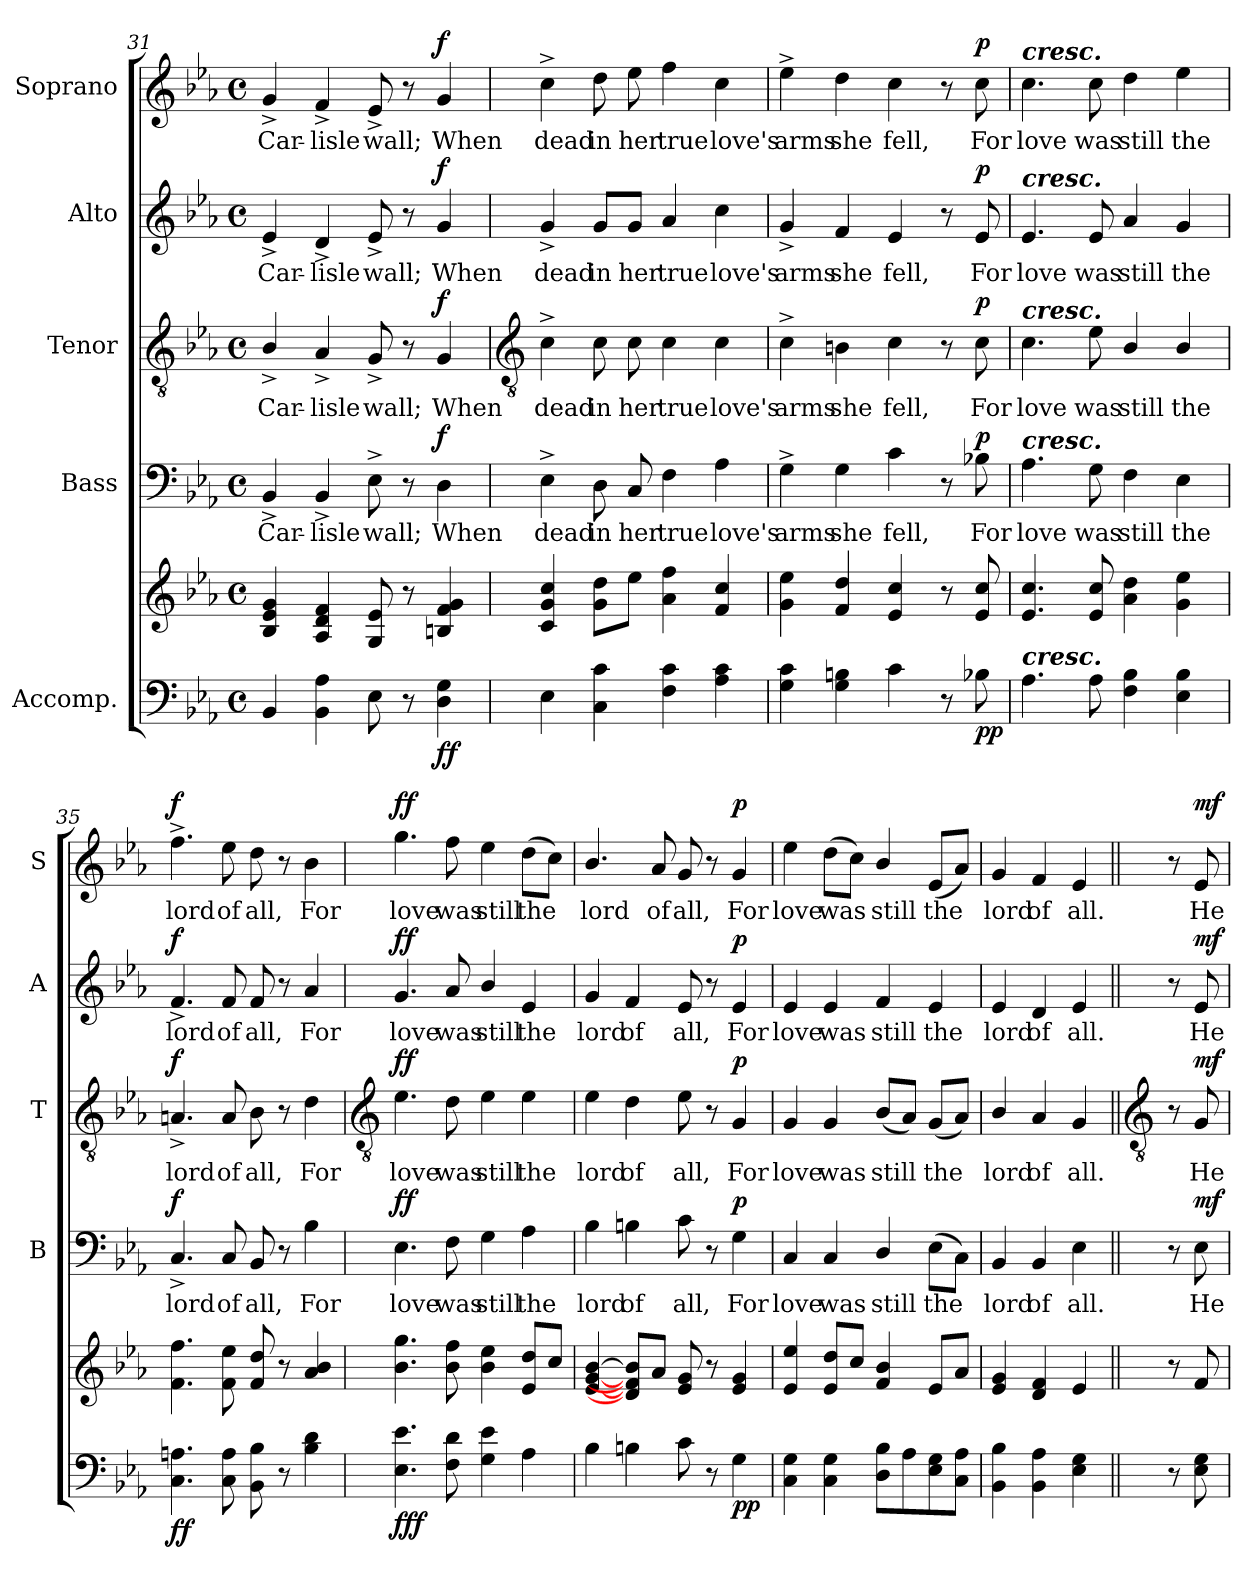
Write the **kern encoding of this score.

**kern	**kern	**dynam	**kern	**text	**dynam	**kern	**text	**dynam	**kern	**text	**dynam	**kern	**text	**dynam
*part5	*part5	*part5	*part4	*part4	*part4	*part3	*part3	*part3	*part2	*part2	*part2	*part1	*part1	*part1
*staff6	*staff5	*staff5/6	*staff4	*staff4	*staff4	*staff3	*staff3	*staff3	*staff2	*staff2	*staff2	*staff1	*staff1	*staff1
*I"Accomp.	*	*	*I"Bass	*	*	*I"Tenor	*	*	*I"Alto	*	*	*I"Soprano	*	*
*	*	*	*I'B	*	*	*I'T	*	*	*I'A	*	*	*I'S	*	*
*clefF4	*clefG2	*	*clefF4	*	*	*clefGv2	*	*	*clefG2	*	*	*clefG2	*	*
*k[b-e-a-]	*k[b-e-a-]	*	*k[b-e-a-]	*	*	*k[b-e-a-]	*	*	*k[b-e-a-]	*	*	*k[b-e-a-]	*	*
*E-:	*E-:	*	*E-:	*	*	*E-:	*	*	*E-:	*	*	*E-:	*	*
*M4/4	*M4/4	*	*M4/4	*	*	*M4/4	*	*	*M4/4	*	*	*M4/4	*	*
*met(c)	*met(c)	*	*met(c)	*	*	*met(c)	*	*	*met(c)	*	*	*met(c)	*	*
=31	=31	=31	=31	=31	=31	=31	=31	=31	=31	=31	=31	=31	=31	=31
!	!	!	!	!LO:LY:b	!	!	!LO:LY:b	!	!	!LO:LY:b	!	!	!LO:LY:b	!
4BB-	4B- 4e- 4g	.	4BB-^	Car-	.	4B-^/	Car-	.	4e-^	Car-	.	4g^	Car-	.
!	!	!	!	!LO:LY:b	!	!	!LO:LY:b	!	!	!LO:LY:b	!	!	!LO:LY:b	!
4BB- 4A-	4A- 4d 4f	.	4BB-^	-lisle	.	4A-^	-lisle	.	4d^	-lisle	.	4f^	-lisle	.
!	!	!	!	!LO:LY:b	!	!	!LO:LY:b	!	!	!LO:LY:b	!	!	!LO:LY:b	!
8E-	8G 8e-	.	8E-^	wall;	.	8G^	wall;	.	8e-^	wall;	.	8e-^	wall;	.
8r	8r	.	8r	.	.	8r	.	.	8r	.	.	8r	.	.
!	!	!LO:DY:b=2	!	!LO:LY:b	!	!	!LO:LY:b	!	!	!LO:LY:b	!	!	!LO:LY:b	!
!	!	!LO:DY:n=1:b	!	!	!LO:DY:b	!	!	!LO:DY:b	!	!	!LO:DY:b	!	!	!LO:DY:b
4D\ 4G\	4Bn 4f 4g	f f	4D	When	f	4G	When	f	4g	When	f	4g	When	f
!!LO:LB:g=z
=32	=32	=32	=32	=32	=32	=32	=32	=32	=32	=32	=32	=32	=32	=32
*	*	*	*	*	*	*clefGv2	*	*	*	*	*	*	*	*
!	!	!	!	!LO:LY:b	!	!	!LO:LY:b	!	!	!LO:LY:b	!	!	!LO:LY:b	!
4E-	4c 4g 4cc	.	4E-^	dead	.	4c^	dead	.	4g^	dead	.	4cc^	dead	.
!	!	!	!	!LO:LY:b	!	!	!LO:LY:b	!	!	!LO:LY:b	!	!	!LO:LY:b	!
4C 4c	8g 8ddL	.	8D	in	.	8c	in	.	8g/L	in	.	8dd	in	.
!	!	!	!	!LO:LY:b	!	!	!LO:LY:b	!	!	!LO:LY:b	!	!	!LO:LY:b	!
.	8ee-J	.	8C	her	.	8c	her	.	8g/J	her	.	8ee-	her	.
!	!	!	!	!LO:LY:b	!	!	!LO:LY:b	!	!	!LO:LY:b	!	!	!LO:LY:b	!
4F 4c	4a- 4ff	.	4F	true	.	4c	true	.	4a-	true	.	4ff	true	.
!	!	!	!	!LO:LY:b	!	!	!LO:LY:b	!	!	!LO:LY:b	!	!	!LO:LY:b	!
4A- 4c	4f 4cc	.	4A-	love's	.	4c	love's	.	4cc	love's	.	4cc	love's	.
=33	=33	=33	=33	=33	=33	=33	=33	=33	=33	=33	=33	=33	=33	=33
!	!	!	!	!LO:LY:b	!	!	!LO:LY:b	!	!	!LO:LY:b	!	!	!LO:LY:b	!
4G 4c	4g 4ee-	.	4G^	arms	.	4c^	arms	.	4g^	arms	.	4ee-^	arms	.
!	!	!	!	!LO:LY:b	!	!	!LO:LY:b	!	!	!LO:LY:b	!	!	!LO:LY:b	!
4G 4Bn	4f 4dd	.	4G	she	.	4Bn	she	.	4f	she	.	4dd	she	.
!	!	!	!	!LO:LY:b	!	!	!LO:LY:b	!	!	!LO:LY:b	!	!	!LO:LY:b	!
4c	4e- 4cc	.	4c	fell,	.	4c	fell,	.	4e-	fell,	.	4cc	fell,	.
8r	8r	.	8r	.	.	8r	.	.	8r	.	.	8r	.	.
!	!	!LO:DY:b=2	!	!LO:LY:b	!	!	!LO:LY:b	!	!	!LO:LY:b	!	!	!LO:LY:b	!
!	!	!LO:DY:n=1:b	!	!	!LO:DY:b	!	!	!LO:DY:b	!	!	!LO:DY:b	!	!	!LO:DY:b
8B-X	8e- 8cc	p p	8B-X	For	p	8c	For	p	8e-	For	p	8cc	For	p
=34	=34	=34	=34	=34	=34	=34	=34	=34	=34	=34	=34	=34	=34	=34
!	!	!	!	!	!	!	!	!	!	!	!	!LO:TX:a:Bi:t=cresc.	!	!
!	!	!	!	!	!	!	!	!	!LO:TX:a:Bi:t=cresc.	!	!	!	!	!
!	!	!	!	!	!	!LO:TX:a:Bi:t=cresc.	!	!	!	!	!	!	!	!
!	!	!	!LO:TX:a:Bi:t=cresc.	!	!	!	!	!	!	!	!	!	!	!
!LO:TX:a:Bi:t=cresc.	!	!	!	!	!	!	!	!	!	!	!	!	!	!
!	!	!	!	!LO:LY:b	!	!	!LO:LY:b	!	!	!LO:LY:b	!	!	!LO:LY:b	!
4.A-	4.e- 4.cc	.	4.A-	love	.	4.c	love	.	4.e-	love	.	4.cc	love	.
!	!	!	!	!LO:LY:b	!	!	!LO:LY:b	!	!	!LO:LY:b	!	!	!LO:LY:b	!
8A-	8e- 8cc	.	8G	was	.	8e-\	was	.	8e-	was	.	8cc	was	.
!	!	!	!	!LO:LY:b	!	!	!LO:LY:b	!	!	!LO:LY:b	!	!	!LO:LY:b	!
4F 4B-	4a- 4dd	.	4F	still	.	4B-/	still	.	4a-	still	.	4dd	still	.
!	!	!	!	!LO:LY:b	!	!	!LO:LY:b	!	!	!LO:LY:b	!	!	!LO:LY:b	!
4E- 4B-	4g 4ee-	.	4E-	the	.	4B-/	the	.	4g	the	.	4ee-	the	.
=35	=35	=35	=35	=35	=35	=35	=35	=35	=35	=35	=35	=35	=35	=35
!	!	!LO:DY:b=2	!	!LO:LY:b	!	!	!LO:LY:b	!	!	!LO:LY:b	!	!	!LO:LY:b	!
!	!	!LO:DY:n=1:b	!	!	!LO:DY:b	!	!	!LO:DY:b	!	!	!LO:DY:b	!	!	!LO:DY:b
4.C 4.An	4.f 4.ff	f f	4.C^	lord	f	4.An^	lord	f	4.f^	lord	f	4.ff^	lord	f
!	!	!	!	!LO:LY:b	!	!	!LO:LY:b	!	!	!LO:LY:b	!	!	!LO:LY:b	!
8C 8A	8f 8ee-	.	8C	of	.	8A	of	.	8f	of	.	8ee-	of	.
!	!	!	!	!LO:LY:b	!	!	!LO:LY:b	!	!	!LO:LY:b	!	!	!LO:LY:b	!
8BB- 8B-	8f 8dd	.	8BB-	all,	.	8B-	all,	.	8f	all,	.	8dd	all,	.
8r	8r	.	8r	.	.	8r	.	.	8r	.	.	8r	.	.
!	!	!	!	!LO:LY:b	!	!	!LO:LY:b	!	!	!LO:LY:b	!	!	!LO:LY:b	!
4B- 4d	4a- 4b-	.	4B-	For	.	4d	For	.	4a-/	For	.	4b-	For	.
!!LO:LB:g=z
=36	=36	=36	=36	=36	=36	=36	=36	=36	=36	=36	=36	=36	=36	=36
*	*	*	*	*	*	*clefGv2	*	*	*	*	*	*	*	*
!	!	!LO:DY:b=2	!	!LO:LY:b	!	!	!LO:LY:b	!	!	!LO:LY:b	!	!	!LO:LY:b	!
!	!	!LO:DY:n=1:b	!	!	!LO:DY:b	!	!	!LO:DY:b	!	!	!LO:DY:b	!	!	!LO:DY:b
4.E- 4.e-	4.b- 4.gg	f ff	4.E-	love	ff	4.e-	love	ff	4.g/	love	ff	4.gg	love	ff
!	!	!	!	!LO:LY:b	!	!	!LO:LY:b	!	!	!LO:LY:b	!	!	!LO:LY:b	!
8F 8d	8b- 8ff	.	8F	was	.	8d	was	.	8a-/	was	.	8ff	was	.
!	!	!	!	!LO:LY:b	!	!	!LO:LY:b	!	!	!LO:LY:b	!	!	!LO:LY:b	!
4G 4e-	4b- 4ee-	.	4G	still	.	4e-	still	.	4b-/	still	.	4ee-	still	.
!	!	!	!	!LO:LY:b	!	!	!LO:LY:b	!	!	!LO:LY:b	!	!	!LO:LY:b	!
4A-	8e- 8ddL	.	4A-	the	.	4e-	the	.	4e-	the	.	(>8ddL	the	.
.	8ccJ	.	.	.	.	.	.	.	.	.	.	8ccJ)	.	.
=37	=37	=37	=37	=37	=37	=37	=37	=37	=37	=37	=37	=37	=37	=37
!	!	!	!	!LO:LY:b	!	!	!LO:LY:b	!	!	!LO:LY:b	!	!	!LO:LY:b	!
4B-	[4e-/ [4g/ [4b-/	.	4B-	lord	.	4e-	lord	.	4g	lord	.	4.b-/	lord	.
!	!	!	!	!LO:LY:b	!	!	!LO:LY:b	!	!	!LO:LY:b	!	!	!	!
4Bn	8d] 8f] 8b-]L	.	4Bn	of	.	4d	of	.	4f	of	.	.	.	.
!	!	!	!	!	!	!	!	!	!	!	!	!	!LO:LY:b	!
.	8a-J	.	.	.	.	.	.	.	.	.	.	8a-	of	.
!	!	!	!	!LO:LY:b	!	!	!LO:LY:b	!	!	!LO:LY:b	!	!	!LO:LY:b	!
8c	8e- 8g	.	8c	all,	.	8e-	all,	.	8e-	all,	.	8g	all,	.
8r	8r	.	8r	.	.	8r	.	.	8r	.	.	8r	.	.
!	!	!LO:DY:b=2	!	!LO:LY:b	!	!	!LO:LY:b	!	!	!LO:LY:b	!	!	!LO:LY:b	!
!	!	!LO:DY:n=1:b	!	!	!LO:DY:b	!	!	!LO:DY:b	!	!	!LO:DY:b	!	!	!LO:DY:b
4G	4e- 4g	p p	4G	For	p	4G	For	p	4e-	For	p	4g	For	p
=38	=38	=38	=38	=38	=38	=38	=38	=38	=38	=38	=38	=38	=38	=38
!	!	!	!	!LO:LY:b	!	!	!LO:LY:b	!	!	!LO:LY:b	!	!	!LO:LY:b	!
4C 4G	4e- 4ee-	.	4C	love	.	4G	love	.	4e-	love	.	4ee-	love	.
!	!	!	!	!LO:LY:b	!	!	!LO:LY:b	!	!	!LO:LY:b	!	!	!LO:LY:b	!
4C 4G	8e- 8ddL	.	4C	was	.	4G	was	.	4e-	was	.	(>8ddL	was	.
.	8ccJ	.	.	.	.	.	.	.	.	.	.	8ccJ)	.	.
!	!	!	!	!LO:LY:b	!	!	!LO:LY:b	!	!	!LO:LY:b	!	!	!LO:LY:b	!
8D 8B-L	4f/ 4b-/	.	4D/	still	.	(<8B-L	still	.	4f	still	.	4b-/	still	.
8A-	.	.	.	.	.	8A-J)	.	.	.	.	.	.	.	.
!	!	!	!	!LO:LY:b	!	!	!LO:LY:b	!	!	!LO:LY:b	!	!	!LO:LY:b	!
8E- 8G	8e-L	.	(>8E-L	the	.	(<8GL	the	.	4e-	the	.	(<8e-L	the	.
8C 8A-J	8a-J	.	8CJ)	.	.	8A-J)	.	.	.	.	.	8a-J)	.	.
=39	=39	=39	=39	=39	=39	=39	=39	=39	=39	=39	=39	=39	=39	=39
!	!	!	!	!LO:LY:b	!	!	!LO:LY:b	!	!	!LO:LY:b	!	!	!LO:LY:b	!
4BB- 4B-	4e- 4g	.	4BB-	lord	.	4B-/	lord	.	4e-	lord	.	4g	lord	.
!	!	!	!	!LO:LY:b	!	!	!LO:LY:b	!	!	!LO:LY:b	!	!	!LO:LY:b	!
4BB- 4A-	4d 4f	.	4BB-	of	.	4A-	of	.	4d	of	.	4f	of	.
!	!	!	!	!LO:LY:b	!	!	!LO:LY:b	!	!	!LO:LY:b	!	!	!LO:LY:b	!
4E- 4G	4e-	.	4E-	all.	.	4G	all.	.	4e-	all.	.	4e-	all.	.
!!LO:LB:g=z
=40||	=40||	=40||	=40||	=40||	=40||	=40||	=40||	=40||	=40||	=40||	=40||	=40||	=40||	=40||
*	*	*	*	*	*	*clefGv2	*	*	*	*	*	*	*	*
8r	8r	.	8r	.	.	8r	.	.	8r	.	.	8r	.	.
!	!	!	!	!LO:LY:b	!LO:DY:b	!	!LO:LY:b	!LO:DY:b	!	!LO:LY:b	!LO:DY:b	!	!LO:LY:b	!LO:DY:b
8E- 8G	8f	.	8E-	He	mf	8G	He	mf	8e-	He	mf	8e-	He	mf
=	=	=	=	=	=	=	=	=	=	=	=	=	=	=
*-	*-	*-	*-	*-	*-	*-	*-	*-	*-	*-	*-	*-	*-	*-
